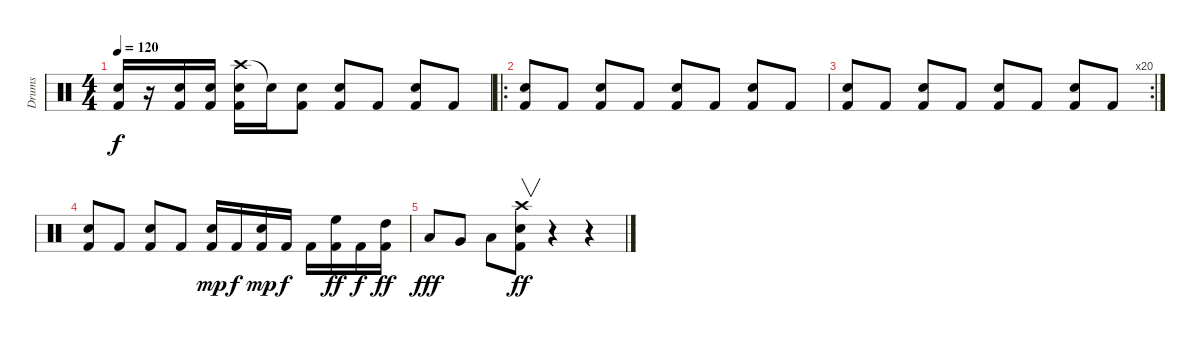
\track ("Drums" "Drums") {instrument percussion}
\staff {score}
\articulation defaults
\ts (4 4)
\tempo 120
\clef neutral
\ks c
("Electric Snare (hit)" "Kick (hit) 2").16{dy f} r.16 ("Electric Snare (hit)" "Kick (hit) 2").16 ("Electric Snare (hit)" "Kick (hit) 2").16 ("Crash high (hit)" "Electric Snare (hit)" "Kick (hit) 2").16 "Snare (hit)"{t}.16 ("Electric Snare (hit)" "Kick (hit) 2").8 ("Electric Snare (hit)" "Kick (hit) 2").8 "Kick (hit) 2".8 ("Electric Snare (hit)" "Kick (hit) 2").8 "Kick (hit) 2".8 |
\ro
("Electric Snare (hit)" "Kick (hit) 2").8 "Kick (hit) 2".8 ("Electric Snare (hit)" "Kick (hit) 2").8 "Kick (hit) 2".8 ("Electric Snare (hit)" "Kick (hit) 2").8 "Kick (hit) 2".8 ("Electric Snare (hit)" "Kick (hit) 2").8 "Kick (hit) 2".8 |
\rc 20
("Electric Snare (hit)" "Kick (hit) 2").8 "Kick (hit) 2".8 ("Electric Snare (hit)" "Kick (hit) 2").8 "Kick (hit) 2".8 ("Electric Snare (hit)" "Kick (hit) 2").8 "Kick (hit) 2".8 ("Electric Snare (hit)" "Kick (hit) 2").8 "Kick (hit) 2".8 |
("Electric Snare (hit)" "Kick (hit) 2").8 "Kick (hit) 2".8 ("Electric Snare (hit)" "Kick (hit) 2").8 "Kick (hit) 2".8 ("Electric Snare (hit)" "Kick (hit) 2").16{dy mp} "Kick (hit) 2".16{dy f} ("Electric Snare (hit)" "Kick (hit) 2").16{dy mp} "Kick (hit) 2".16{dy f} "Kick (hit) 2".16 ("High Floor Tom (hit)" "Kick (hit) 2").16{dy ff} "Kick (hit) 2".16{dy f} ("High Tom (hit)" "Kick (hit) 2").16{dy ff} |
"Low Tom (hit)".8{dy fff} "Very Low Tom (hit)".8 "Low Floor Tom (hit)".8 ("Crash high (hit)" "Electric Snare (hit)" "Kick (hit) 2").8{v dy ff} r.4 r.4
